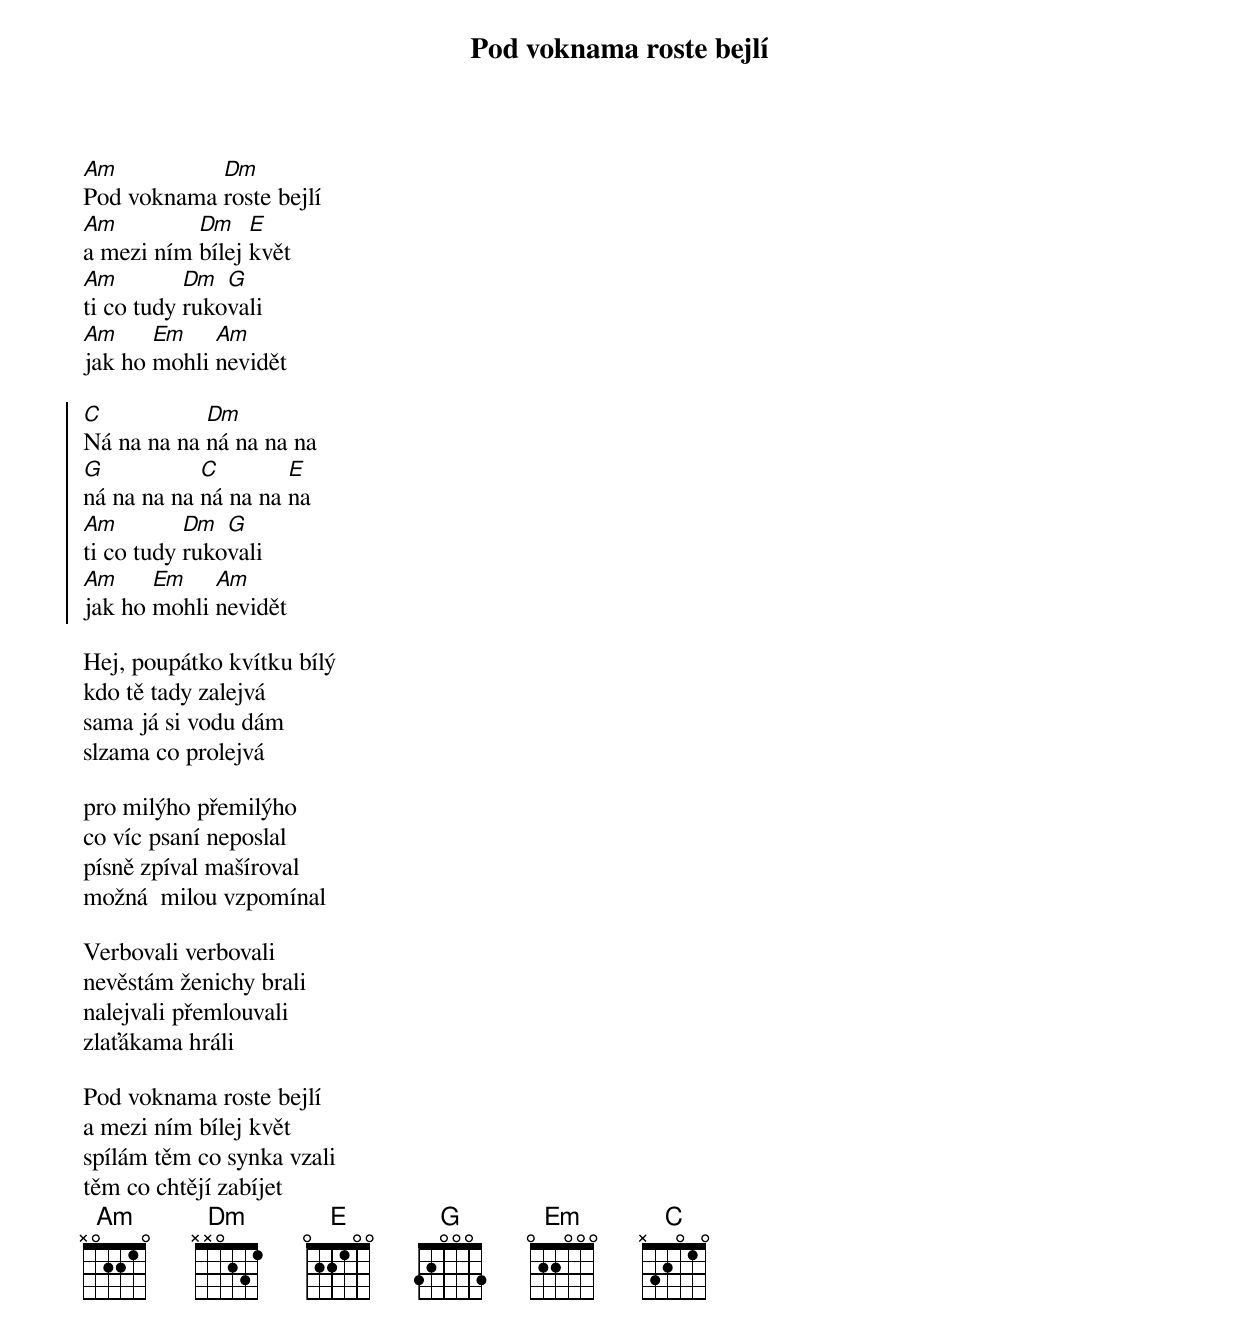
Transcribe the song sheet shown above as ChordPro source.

{title: Pod voknama roste bejlí}

[Am]Pod voknama [Dm]roste bejlí
[Am]a mezi ním [Dm]bílej [E]květ
[Am]ti co tudy [Dm]ruko[G]vali
[Am]jak ho [Em]mohli [Am]nevidět

{start_of_chorus}
[C]Ná na na na [Dm]ná na na na
[G]ná na na na [C]ná na na [E]na
[Am]ti co tudy [Dm]ruko[G]vali
[Am]jak ho [Em]mohli [Am]nevidět
{end_of_chorus}

Hej, poupátko kvítku bílý
kdo tě tady zalejvá
sama já si vodu dám
slzama co prolejvá

pro milýho přemilýho
co víc psaní neposlal
písně zpíval mašíroval
možná  milou vzpomínal

Verbovali verbovali
nevěstám ženichy brali
nalejvali přemlouvali
zlaťákama hráli

Pod voknama roste bejlí
a mezi ním bílej květ
spílám těm co synka vzali
těm co chtějí zabíjet
